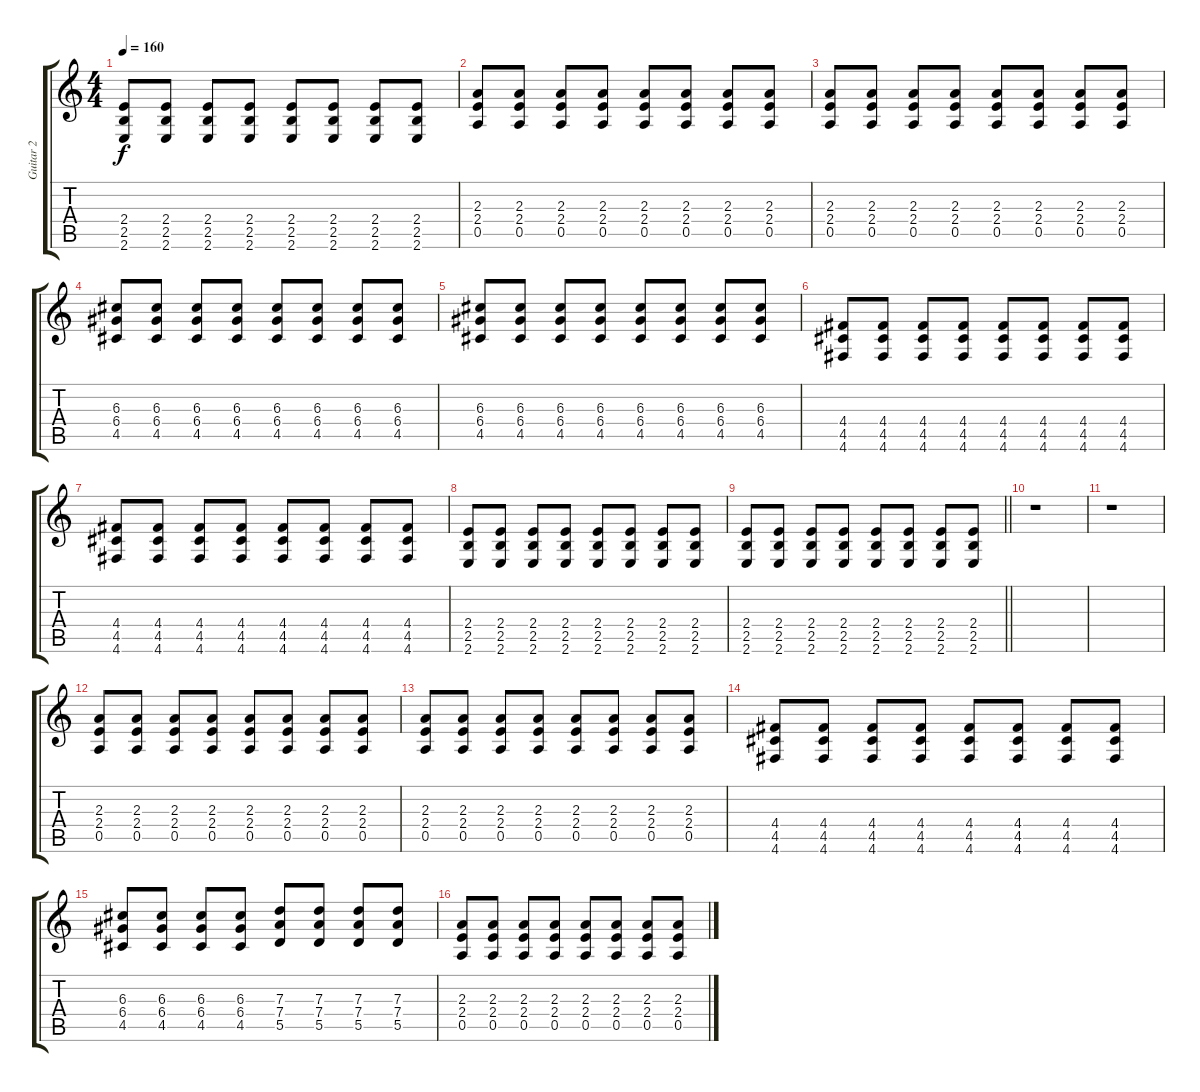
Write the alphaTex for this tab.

\track ("Guitar 2" "Guitar 2") {instrument distortionguitar}
\staff {score tabs}
\tuning (E4 B3 G3 D3 A2 D2) {hide}
\ts (4 4)
\tempo 160
\clef g2
\ks c
(2.4 2.5 2.6).8{dy f} (2.4 2.5 2.6).8 (2.4 2.5 2.6).8 (2.4 2.5 2.6).8 (2.4 2.5 2.6).8 (2.4 2.5 2.6).8 (2.4 2.5 2.6).8 (2.4 2.5 2.6).8 |
(2.3 2.4 0.5).8 (2.3 2.4 0.5).8 (2.3 2.4 0.5).8 (2.3 2.4 0.5).8 (2.3 2.4 0.5).8 (2.3 2.4 0.5).8 (2.3 2.4 0.5).8 (2.3 2.4 0.5).8 |
(2.3 2.4 0.5).8 (2.3 2.4 0.5).8 (2.3 2.4 0.5).8 (2.3 2.4 0.5).8 (2.3 2.4 0.5).8 (2.3 2.4 0.5).8 (2.3 2.4 0.5).8 (2.3 2.4 0.5).8 |
(6.3 6.4 4.5).8 (6.3 6.4 4.5).8 (6.3 6.4 4.5).8 (6.3 6.4 4.5).8 (6.3 6.4 4.5).8 (6.3 6.4 4.5).8 (6.3 6.4 4.5).8 (6.3 6.4 4.5).8 |
(6.3 6.4 4.5).8 (6.3 6.4 4.5).8 (6.3 6.4 4.5).8 (6.3 6.4 4.5).8 (6.3 6.4 4.5).8 (6.3 6.4 4.5).8 (6.3 6.4 4.5).8 (6.3 6.4 4.5).8 |
(4.4 4.5 4.6).8 (4.4 4.5 4.6).8 (4.4 4.5 4.6).8 (4.4 4.5 4.6).8 (4.4 4.5 4.6).8 (4.4 4.5 4.6).8 (4.4 4.5 4.6).8 (4.4 4.5 4.6).8 |
(4.4 4.5 4.6).8 (4.4 4.5 4.6).8 (4.4 4.5 4.6).8 (4.4 4.5 4.6).8 (4.4 4.5 4.6).8 (4.4 4.5 4.6).8 (4.4 4.5 4.6).8 (4.4 4.5 4.6).8 |
(2.4 2.5 2.6).8 (2.4 2.5 2.6).8 (2.4 2.5 2.6).8 (2.4 2.5 2.6).8 (2.4 2.5 2.6).8 (2.4 2.5 2.6).8 (2.4 2.5 2.6).8 (2.4 2.5 2.6).8 |
\barLineRight lightlight
(2.4 2.5 2.6).8 (2.4 2.5 2.6).8 (2.4 2.5 2.6).8 (2.4 2.5 2.6).8 (2.4 2.5 2.6).8 (2.4 2.5 2.6).8 (2.4 2.5 2.6).8 (2.4 2.5 2.6).8 |
\section ("" "")
r.1 |
r.1 |
(2.3 2.4 0.5).8 (2.3 2.4 0.5).8 (2.3 2.4 0.5).8 (2.3 2.4 0.5).8 (2.3 2.4 0.5).8 (2.3 2.4 0.5).8 (2.3 2.4 0.5).8 (2.3 2.4 0.5).8 |
(2.3 2.4 0.5).8 (2.3 2.4 0.5).8 (2.3 2.4 0.5).8 (2.3 2.4 0.5).8 (2.3 2.4 0.5).8 (2.3 2.4 0.5).8 (2.3 2.4 0.5).8 (2.3 2.4 0.5).8 |
(4.4 4.5 4.6).8 (4.4 4.5 4.6).8 (4.4 4.5 4.6).8 (4.4 4.5 4.6).8 (4.4 4.5 4.6).8 (4.4 4.5 4.6).8 (4.4 4.5 4.6).8 (4.4 4.5 4.6).8 |
(6.3 6.4 4.5).8 (6.3 6.4 4.5).8 (6.3 6.4 4.5).8 (6.3 6.4 4.5).8 (7.3 7.4 5.5).8 (7.3 7.4 5.5).8 (7.3 7.4 5.5).8 (7.3 7.4 5.5).8 |
(2.3 2.4 0.5).8 (2.3 2.4 0.5).8 (2.3 2.4 0.5).8 (2.3 2.4 0.5).8 (2.3 2.4 0.5).8 (2.3 2.4 0.5).8 (2.3 2.4 0.5).8 (2.3 2.4 0.5).8
